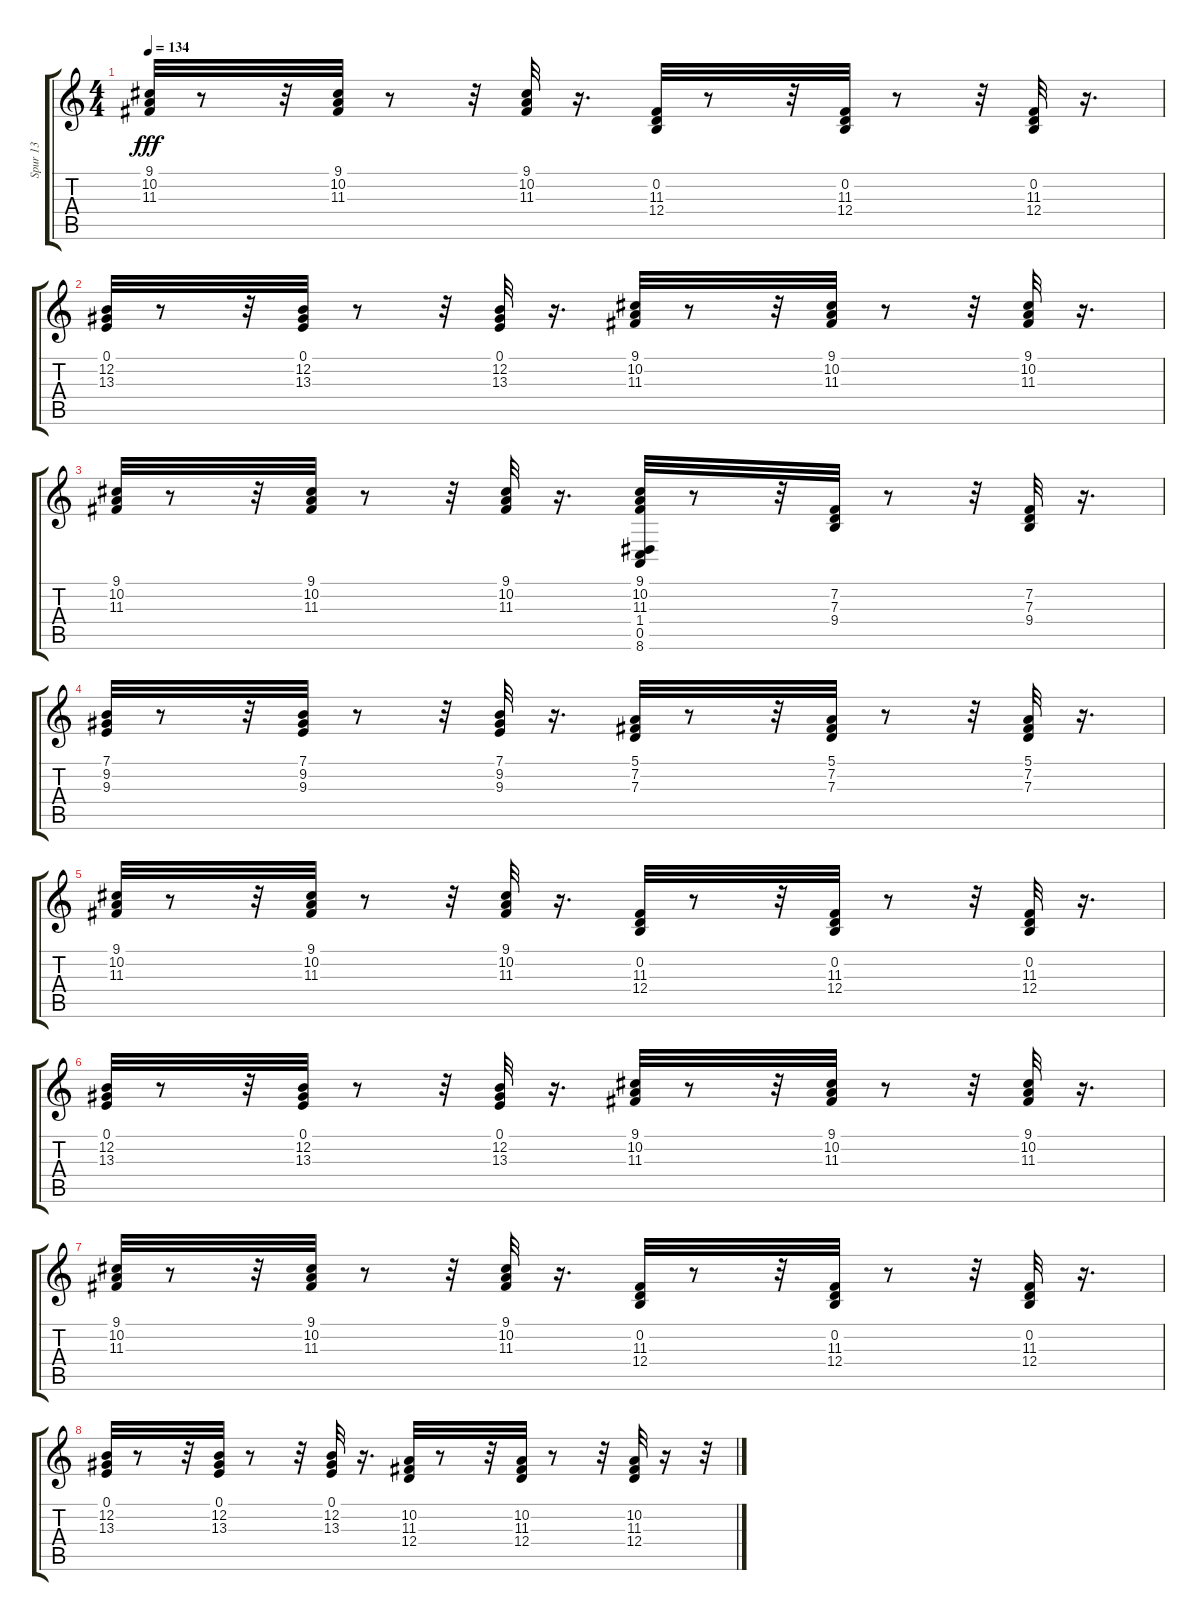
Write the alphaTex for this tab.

\track ("Spur 13" "Spur 13") {instrument electricgrandpiano}
\staff {score tabs}
\tuning (E4 B3 G3 D3 A2 E2) {hide}
\ts (4 4)
\tempo 134
\clef g2
\ks c
(9.1 10.2 11.3).32{dy fff} r.8 r.32 (9.1 10.2 11.3).32 r.8 r.32 (9.1 10.2 11.3).32 r.16{d} (0.2 11.3 12.4).32 r.8 r.32 (0.2 11.3 12.4).32 r.8 r.32 (0.2 11.3 12.4).32 r.16{d} |
(0.1 12.2 13.3).32 r.8 r.32 (0.1 12.2 13.3).32 r.8 r.32 (0.1 12.2 13.3).32 r.16{d} (9.1 10.2 11.3).32 r.8 r.32 (9.1 10.2 11.3).32 r.8 r.32 (9.1 10.2 11.3).32 r.16{d} |
(9.1 10.2 11.3).32 r.8 r.32 (9.1 10.2 11.3).32 r.8 r.32 (9.1 10.2 11.3).32 r.16{d} (9.1 10.2 11.3 1.4 0.5 8.6).32 r.8 r.32 (7.2 7.3 9.4).32 r.8 r.32 (7.2 7.3 9.4).32 r.16{d} |
(7.1 9.2 9.3).32 r.8 r.32 (7.1 9.2 9.3).32 r.8 r.32 (7.1 9.2 9.3).32 r.16{d} (5.1 7.2 7.3).32 r.8 r.32 (5.1 7.2 7.3).32 r.8 r.32 (5.1 7.2 7.3).32 r.16{d} |
(9.1 10.2 11.3).32 r.8 r.32 (9.1 10.2 11.3).32 r.8 r.32 (9.1 10.2 11.3).32 r.16{d} (0.2 11.3 12.4).32 r.8 r.32 (0.2 11.3 12.4).32 r.8 r.32 (0.2 11.3 12.4).32 r.16{d} |
(0.1 12.2 13.3).32 r.8 r.32 (0.1 12.2 13.3).32 r.8 r.32 (0.1 12.2 13.3).32 r.16{d} (9.1 10.2 11.3).32 r.8 r.32 (9.1 10.2 11.3).32 r.8 r.32 (9.1 10.2 11.3).32 r.16{d} |
(9.1 10.2 11.3).32 r.8 r.32 (9.1 10.2 11.3).32 r.8 r.32 (9.1 10.2 11.3).32 r.16{d} (0.2 11.3 12.4).32 r.8 r.32 (0.2 11.3 12.4).32 r.8 r.32 (0.2 11.3 12.4).32 r.16{d} |
(0.1 12.2 13.3).32 r.8 r.32 (0.1 12.2 13.3).32 r.8 r.32 (0.1 12.2 13.3).32 r.16{d} (10.2 11.3 12.4).32 r.8 r.32 (10.2 11.3 12.4).32 r.8 r.32 (10.2 11.3 12.4).32 r.16 r.32
